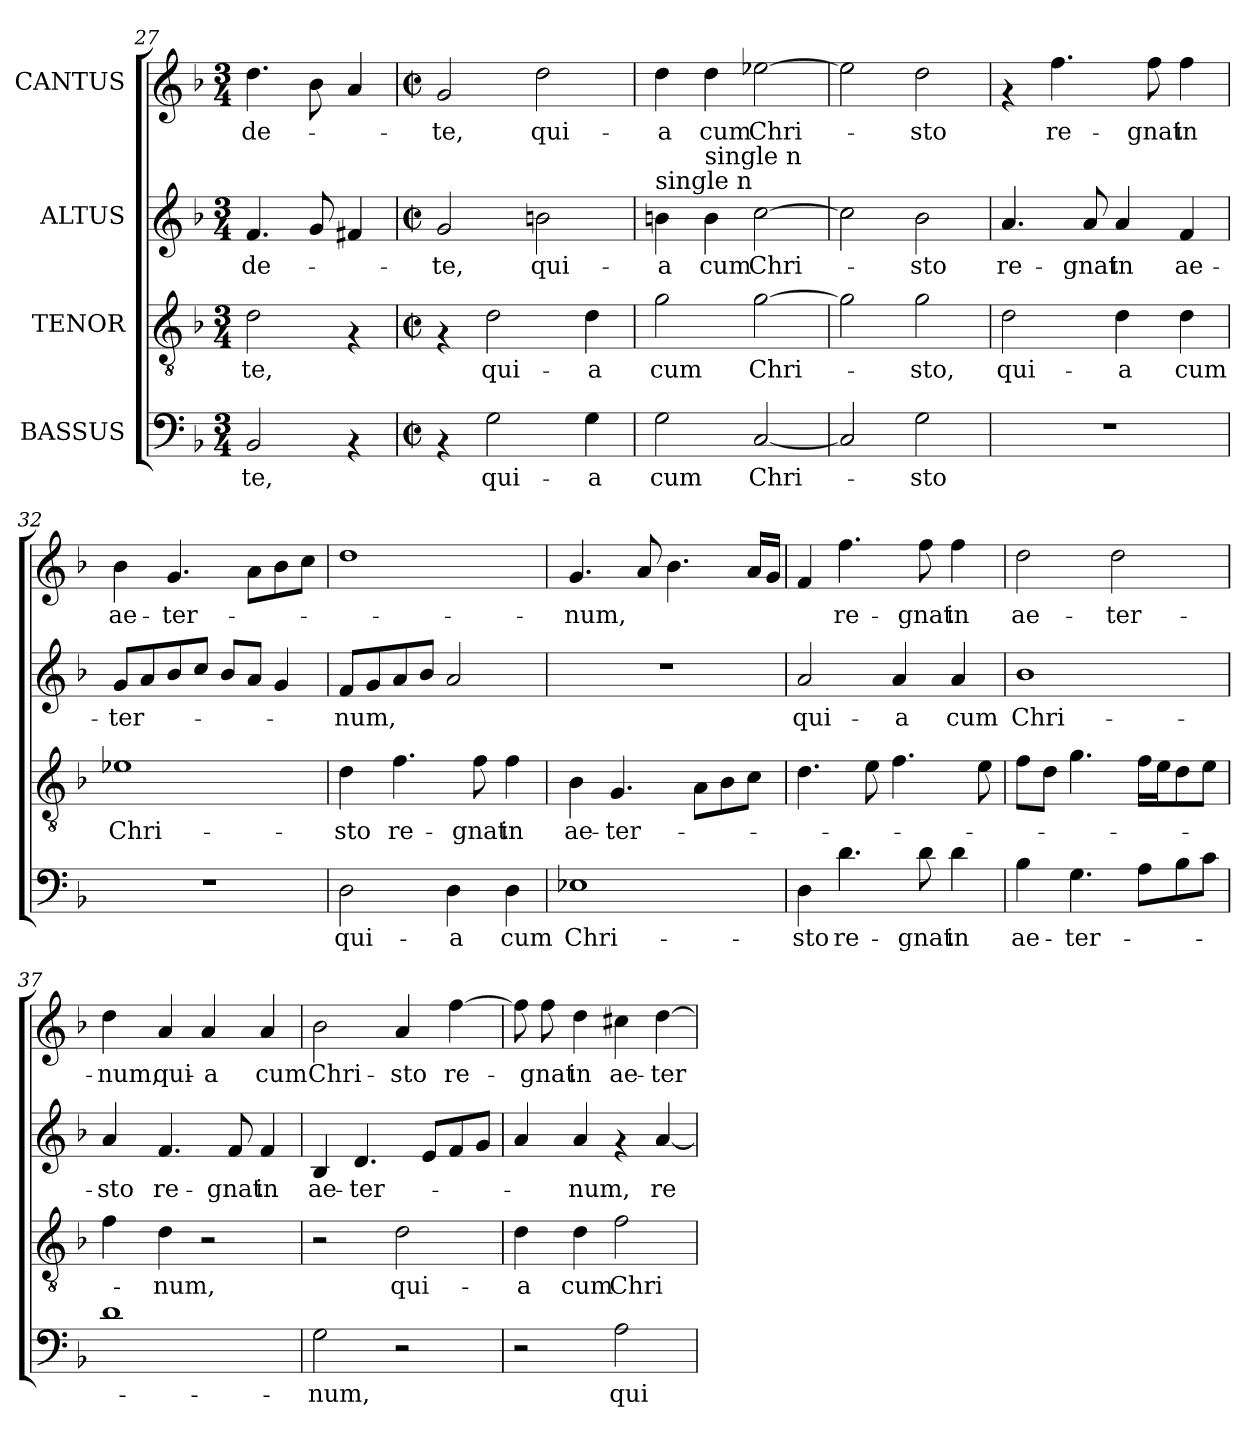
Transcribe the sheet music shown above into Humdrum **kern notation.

**kern	**text	**kern	**text	**kern	**text	**kern	**text
*part4	*part4	*part3	*part3	*part2	*part2	*part1	*part1
*staff4	*staff4	*staff3	*staff3	*staff2	*staff2	*staff1	*staff1
*I"BASSUS	*	*I"TENOR	*	*I"ALTUS	*	*I"CANTUS	*
*clefF4	*	*clefGv2	*	*clefG2	*	*clefG2	*
*k[b-]	*	*k[b-]	*	*k[b-]	*	*k[b-]	*
*F:	*	*F:	*	*F:	*	*F:	*
*M3/4	*	*M3/4	*	*M3/4	*	*M3/4	*
=27	=27	=27	=27	=27	=27	=27	=27
!	!LO:LY:b	!	!LO:LY:b	!	!LO:LY:b	!	!LO:LY:b
2BB-/	-te,	2d\	-te,	4.f/	-de-	4.dd\	-de-
.	.	.	.	8g/	.	8b-\	.
4rAA	.	4rF	.	4f#X/	.	4a/	.
=28	=28	=28	=28	=28	=28	=28	=28
*M2/2	*	*M2/2	*	*M2/2	*	*M2/2	*
*met(c|)	*	*met(c|)	*	*met(c|)	*	*met(c|)	*
!	!	!	!	!	!LO:LY:b	!	!LO:LY:b
4rAA	.	4rF	.	2g/	-te,	2g/	-te,
!	!LO:LY:b	!	!LO:LY:b	!	!	!	!
2G\	qui-	2d\	qui-	.	.	.	.
!	!	!	!	!	!LO:LY:b	!	!LO:LY:b
.	.	.	.	2bn\	qui-	2dd\	qui-
!	!LO:LY:b	!	!LO:LY:b	!	!	!	!
4G\	-a	4d\	-a	.	.	.	.
=29	=29	=29	=29	=29	=29	=29	=29
!	!	!	!	!LO:TX:a:t=single n	!	!	!
!	!LO:LY:b	!	!LO:LY:b	!	!LO:LY:b	!	!LO:LY:b
2G\	cum	2g\	cum	4b\	-a	4dd\	-a
!	!	!	!	!LO:TX:a:t=single n	!	!	!
!	!	!	!	!	!LO:LY:b	!	!LO:LY:b
.	.	.	.	4b\	cum	4dd\	cum
!	!LO:LY:b	!	!LO:LY:b	!	!LO:LY:b	!	!LO:LY:b
[<2C/	Chri-	[>2g\	Chri-	[>2cc\	Chri-	[>2ee-X\	Chri-
=30	=30	=30	=30	=30	=30	=30	=30
2C/]	.	2g\]	.	2cc\]	.	2ee-\]	.
!	!LO:LY:b	!	!LO:LY:b	!	!LO:LY:b	!	!LO:LY:b
2G\	-sto	2g\	-sto,	2b-\	-sto	2dd\	-sto
=31	=31	=31	=31	=31	=31	=31	=31
!	!	!	!LO:LY:b	!	!LO:LY:b	!	!
1r	.	2d\	qui-	4.a/	re-	4rf	.
!	!	!	!	!	!	!	!LO:LY:b
.	.	.	.	.	.	4.ff\	re-
!	!	!	!	!	!LO:LY:b	!	!
.	.	.	.	8a/	-gnat	.	.
!	!	!	!LO:LY:b	!	!LO:LY:b	!	!
.	.	4d\	-a	4a/	in	.	.
!	!	!	!	!	!	!	!LO:LY:b
.	.	.	.	.	.	8ff\	-gnat
!	!	!	!LO:LY:b	!	!LO:LY:b	!	!LO:LY:b
.	.	4d\	cum	4f/	ae-	4ff\	in
!!LO:PB:g=z
=32	=32	=32	=32	=32	=32	=32	=32
!	!	!	!LO:LY:b	!	!LO:LY:b	!	!LO:LY:b
1r	.	1e-X	Chri-	8g/L	-ter-	4b-\	ae-
.	.	.	.	8a/	.	.	.
!	!	!	!	!	!	!	!LO:LY:b
.	.	.	.	8b-/	.	4.g/	-ter-
.	.	.	.	8cc/J	.	.	.
.	.	.	.	8b-/L	.	.	.
.	.	.	.	8a/J	.	8a\L	.
.	.	.	.	4g/	.	8b-\	.
.	.	.	.	.	.	8cc\J	.
=33	=33	=33	=33	=33	=33	=33	=33
!	!LO:LY:b	!	!LO:LY:b	!	!LO:LY:b	!	!
2D\	qui-	4d\	-sto	8f/L	-num,	1dd	.
.	.	.	.	8g/	.	.	.
!	!	!	!LO:LY:b	!	!	!	!
.	.	4.f\	re-	8a/	.	.	.
.	.	.	.	8b-/J	.	.	.
!	!LO:LY:b	!	!	!	!	!	!
4D\	-a	.	.	2a/	.	.	.
!	!	!	!LO:LY:b	!	!	!	!
.	.	8f\	-gnat	.	.	.	.
!	!LO:LY:b	!	!LO:LY:b	!	!	!	!
4D\	cum	4f\	in	.	.	.	.
=34	=34	=34	=34	=34	=34	=34	=34
!	!LO:LY:b	!	!LO:LY:b	!	!	!	!LO:LY:b
1E-X	Chri-	4B-\	ae-	1r	.	4.g/	-num,
!	!	!	!LO:LY:b	!	!	!	!
.	.	4.G/	-ter-	.	.	.	.
.	.	.	.	.	.	8a/	.
.	.	.	.	.	.	4.b-\	.
.	.	8A\L	.	.	.	.	.
.	.	8B-\	.	.	.	.	.
.	.	8c\J	.	.	.	16a/LL	.
.	.	.	.	.	.	16g/JJ	.
=35	=35	=35	=35	=35	=35	=35	=35
!	!LO:LY:b	!	!	!	!LO:LY:b	!	!
4D\	-sto	4.d\	.	2a/	qui-	4f/	.
!	!LO:LY:b	!	!	!	!	!	!LO:LY:b
4.d\	re-	.	.	.	.	4.ff\	re-
.	.	8e\	.	.	.	.	.
!	!	!	!	!	!LO:LY:b	!	!
.	.	4.f\	.	4a/	-a	.	.
!	!LO:LY:b	!	!	!	!	!	!LO:LY:b
8d\	-gnat	.	.	.	.	8ff\	-gnat
!	!LO:LY:b	!	!	!	!LO:LY:b	!	!LO:LY:b
4d\	in	.	.	4a/	cum	4ff\	in
.	.	8e\	.	.	.	.	.
=36	=36	=36	=36	=36	=36	=36	=36
!	!LO:LY:b	!	!	!	!LO:LY:b	!	!LO:LY:b
4B-\	ae-	8f\L	.	1b-	Chri-	2dd\	ae-
.	.	8d\J	.	.	.	.	.
!	!LO:LY:b	!	!	!	!	!	!
4.G\	-ter-	4.g\	.	.	.	.	.
!	!	!	!	!	!	!	!LO:LY:b
.	.	.	.	.	.	2dd\	-ter-
8A\L	.	16f\LL	.	.	.	.	.
.	.	16e\J	.	.	.	.	.
8B-\	.	8d\	.	.	.	.	.
8c\J	.	8e\J	.	.	.	.	.
=37	=37	=37	=37	=37	=37	=37	=37
!	!	!	!	!	!LO:LY:b	!	!LO:LY:b
1d	.	4f\	.	4a/	-sto	4dd\	-num,
!	!	!	!LO:LY:b	!	!LO:LY:b	!	!LO:LY:b
.	.	4d\	-num,	4.f/	re-	4a/	qui-
!	!	!	!	!	!	!	!LO:LY:b
.	.	2r	.	.	.	4a/	-a
!	!	!	!	!	!LO:LY:b	!	!
.	.	.	.	8f/	-gnat	.	.
!	!	!	!	!	!LO:LY:b	!	!LO:LY:b
.	.	.	.	4f/	in	4a/	cum
!!LO:LB:g=z
=38	=38	=38	=38	=38	=38	=38	=38
!	!LO:LY:b	!	!	!	!LO:LY:b	!	!LO:LY:b
2G\	-num,	2r	.	4B-/	ae-	2b-\	Chri-
!	!	!	!	!	!LO:LY:b	!	!
.	.	.	.	4.d/	-ter-	.	.
!	!	!	!LO:LY:b	!	!	!	!LO:LY:b
2r	.	2d\	qui-	.	.	4a/	-sto
.	.	.	.	8e/L	.	.	.
!	!	!	!	!	!	!	!LO:LY:b
.	.	.	.	8f/	.	[>4ff\	re-
.	.	.	.	8g/J	.	.	.
=39	=39	=39	=39	=39	=39	=39	=39
!	!	!	!LO:LY:b	!	!	!	!
2r	.	4d\	-a	4a/	.	8ff\]	.
!	!	!	!	!	!	!	!LO:LY:b
.	.	.	.	.	.	8ff\	-gnat
!	!	!	!LO:LY:b	!	!LO:LY:b	!	!LO:LY:b
.	.	4d\	cum	4a/	-num,	4dd\	in
!	!LO:LY:b	!	!LO:LY:b	!	!	!	!LO:LY:b
2A\	qui-	2f\	Chri-	4rf	.	4cc#X\	ae-
!	!	!	!	!	!LO:LY:b	!	!LO:LY:b
.	.	.	.	[<4a/	re-	[>4dd\	-ter-
=	=	=	=	=	=	=	=
*-	*-	*-	*-	*-	*-	*-	*-
